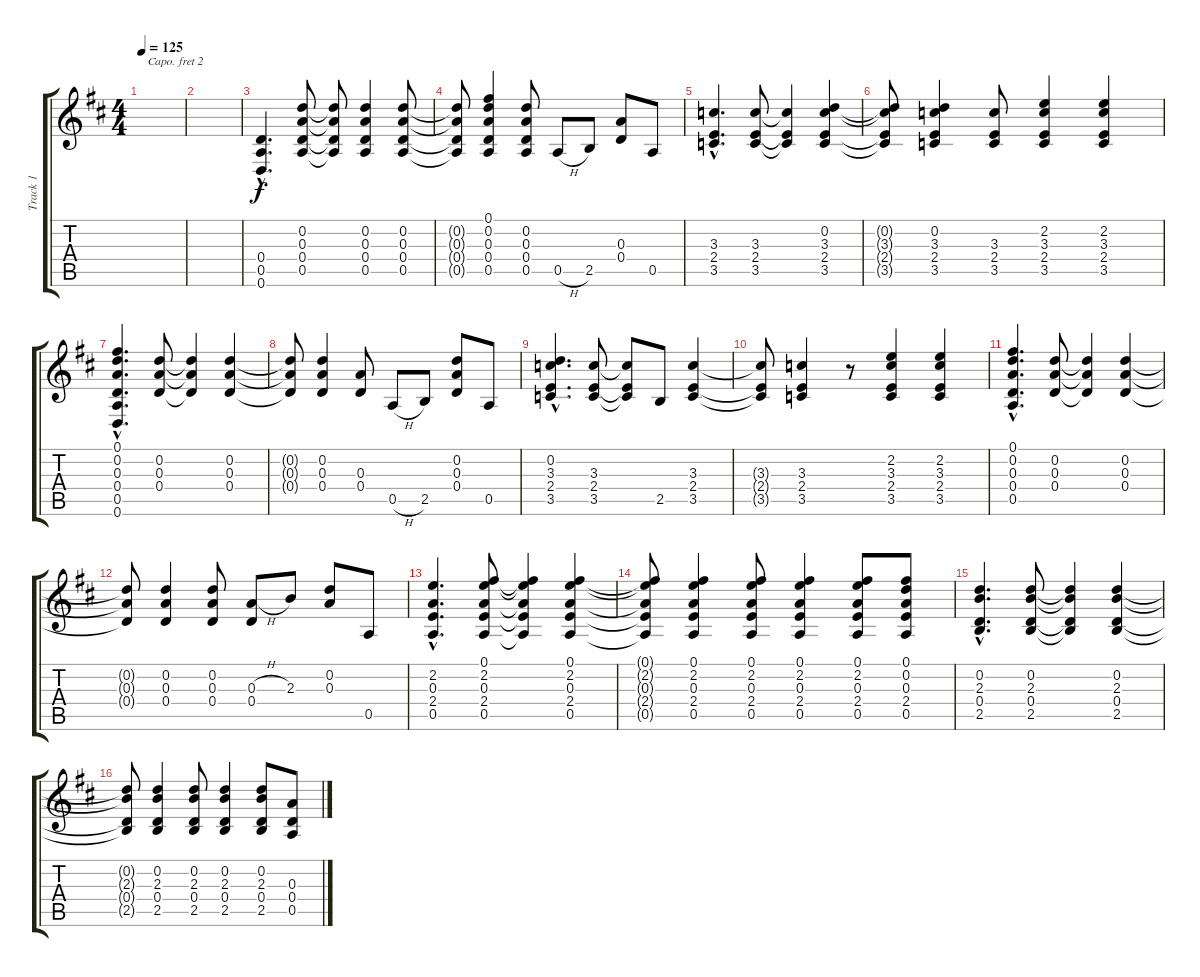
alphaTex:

\track ("Track 1" "Track 1") {instrument acousticguitarsteel}
\staff {score tabs}
\capo 2
\tuning (E4 C4 G3 C3 G2 C2) {hide}
\ts (4 4)
\tempo 125
\clef g2
\ks d
|
|
(0.4{hac} 0.5{hac} 0.6{hac}).4{d} (0.2 0.3 0.4 0.5).8 (0.2{t} 0.3{t} 0.4{t} 0.5{t}).8 (0.2 0.3 0.4 0.5).4 (0.2 0.3 0.4 0.5).8 |
(0.2{t} 0.3{t} 0.4{t} 0.5{t}).8 (0.1 0.2 0.3 0.4 0.5).4 (0.2 0.3 0.4 0.5).8 0.5{h}.8 2.5.8 (0.3 0.4).8 0.5.8 |
(3.3{hac} 2.4{hac} 3.5{hac}).4{d} (3.3 2.4 3.5).8 (3.3{t} 2.4{t} 3.5{t}).4 (0.2 3.3 2.4 3.5).4 |
(0.2{t} 3.3{t} 2.4{t} 3.5{t}).8 (0.2 3.3 2.4 3.5).4 (3.3 2.4 3.5).8 (2.2 3.3 2.4 3.5).4 (2.2 3.3 2.4 3.5).4 |
(0.1{hac} 0.2{hac} 0.3{hac} 0.4{hac} 0.5{hac} 0.6{hac}).4{d} (0.2 0.3 0.4).8 (0.2{t} 0.3{t} 0.4{t}).4 (0.2 0.3 0.4).4 |
(0.2{t} 0.3{t} 0.4{t}).8 (0.2 0.3 0.4).4 (0.3 0.4).8 0.5{h}.8 2.5.8 (0.2 0.3 0.4).8 0.5.8 |
(0.2{hac} 3.3{hac} 2.4{hac} 3.5{hac}).4{d} (3.3 2.4 3.5).8 (3.3{t} 2.4{t} 3.5{t}).8 2.5.8 (3.3 2.4 3.5).4 |
(3.3{t} 2.4{t} 3.5{t}).8 (3.3 2.4 3.5).4 r.8 (2.2 3.3 2.4 3.5).4 (2.2 3.3 2.4 3.5).4 |
(0.1{hac} 0.2{hac} 0.3{hac} 0.4{hac} 0.5{hac}).4{d} (0.2 0.3 0.4).8 (0.2{t} 0.3{t} 0.4{t}).4 (0.2 0.3 0.4).4 |
(0.2{t} 0.3{t} 0.4{t}).8 (0.2 0.3 0.4).4 (0.2 0.3 0.4).8 (0.3{h} 0.4).8 2.3.8 (0.2 0.3).8 0.5.8 |
(2.2{hac} 0.3{hac} 2.4{hac} 0.5{hac}).4{d} (0.1 2.2 0.3 2.4 0.5).8 (0.1{t} 2.2{t} 0.3{t} 2.4{t} 0.5{t}).4 (0.1 2.2 0.3 2.4 0.5).4 |
(0.1{t} 2.2{t} 0.3{t} 2.4{t} 0.5{t}).8 (0.1 2.2 0.3 2.4 0.5).4 (0.1 2.2 0.3 2.4 0.5).8 (0.1 2.2 0.3 2.4 0.5).4 (0.1 2.2 0.3 2.4 0.5).8 (0.1 0.2 0.3 2.4 0.5).8 |
(0.2{hac} 2.3{hac} 0.4{hac} 2.5{hac}).4{d} (0.2 2.3 0.4 2.5).8 (0.2{t} 2.3{t} 0.4{t} 2.5{t}).4 (0.2 2.3 0.4 2.5).4 |
(0.2{t} 2.3{t} 0.4{t} 2.5{t}).8 (0.2 2.3 0.4 2.5).4 (0.2 2.3 0.4 2.5).8 (0.2 2.3 0.4 2.5).4 (0.2 2.3 0.4 2.5).8 (0.3 0.4 0.5).8
